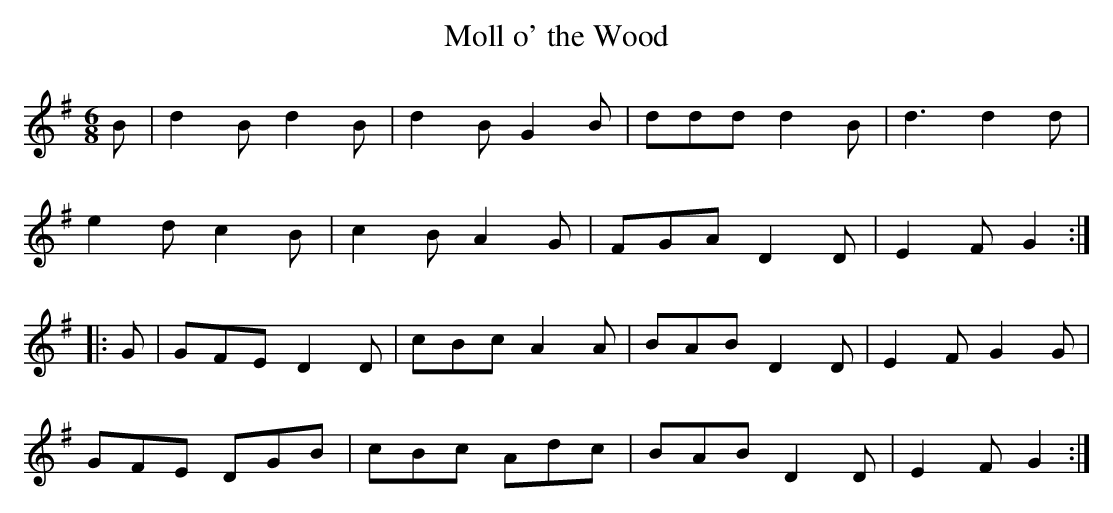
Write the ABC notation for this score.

X:1
T:Moll o' the Wood
M:6/8
L:1/8
K:G
B|d2B d2B|d2B G2B|ddd d2B|d3 d2d|
e2d c2B|c2B A2G|FGA D2D|E2F G2:|
|:G|GFE D2D|cBc A2A|BAB D2D|E2F G2G|
GFE DGB|cBc Adc|BAB D2D|E2F G2:|]
